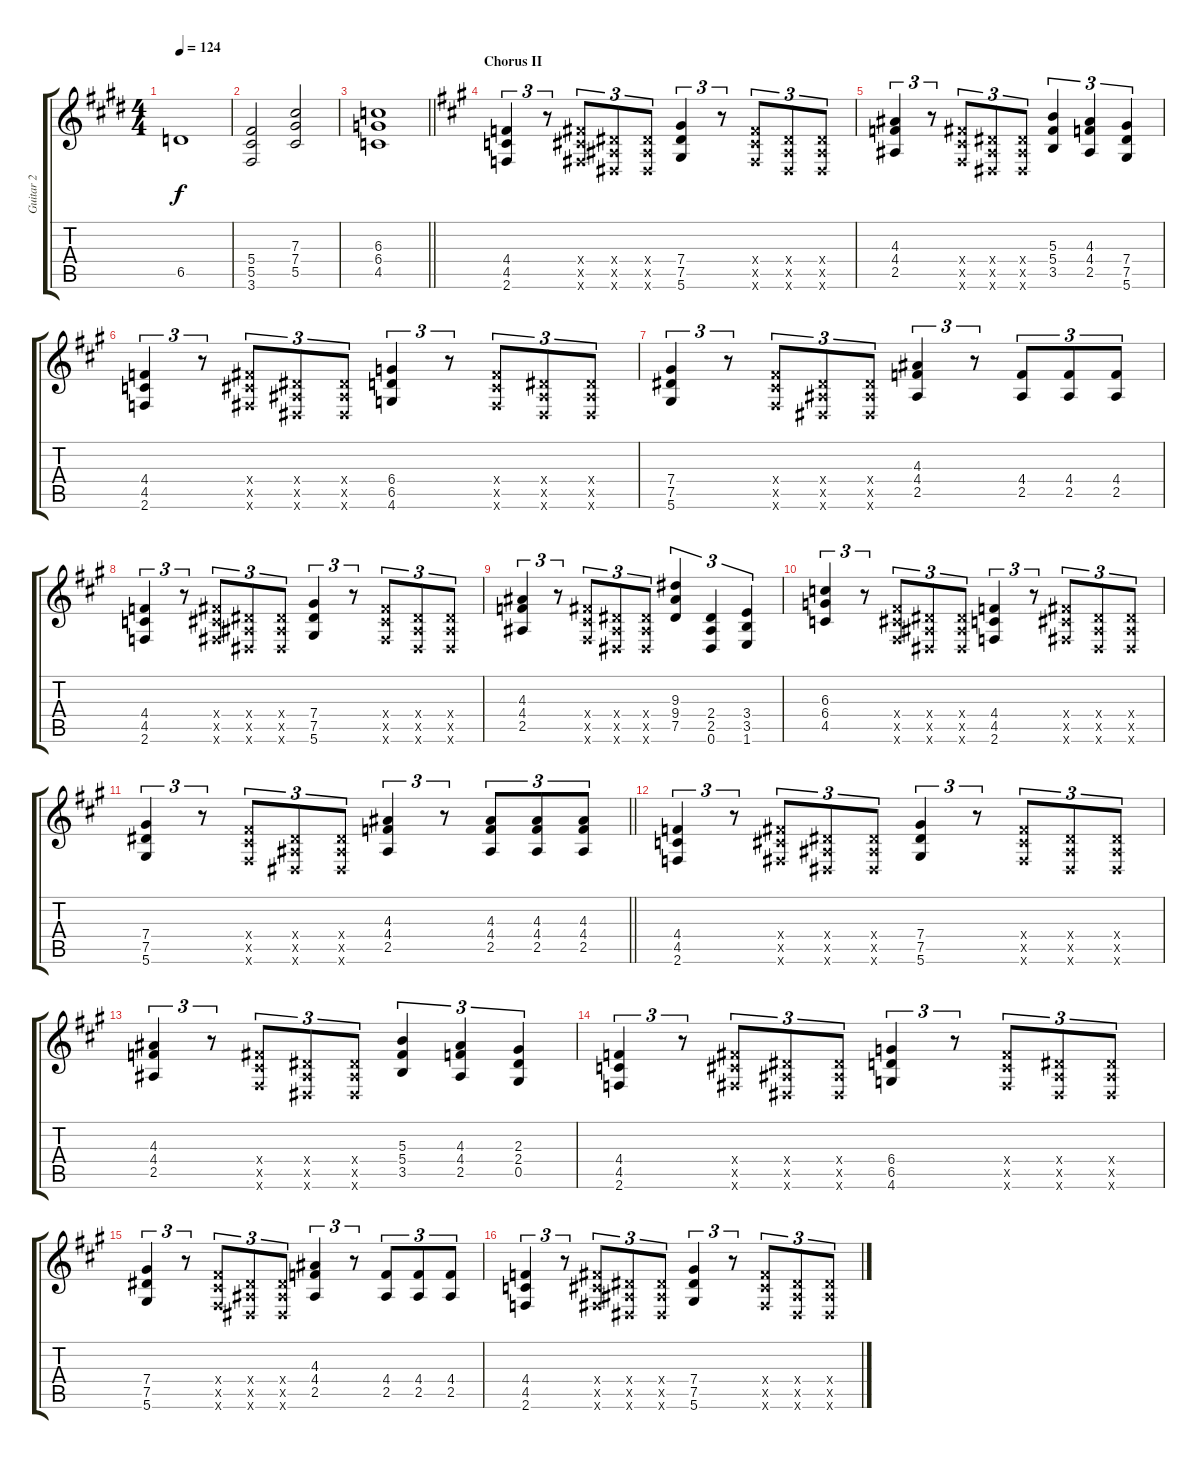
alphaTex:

\track ("Guitar 2" "Guitar 2") {instrument distortionguitar}
\staff {score tabs}
\tuning (Eb4 Bb3 Gb3 Db3 Ab2 Eb2) {hide}
\ts (4 4)
\tempo 124
\clef g2
\ks e
6.5.1{dy f} |
(5.4 5.5 3.6).2 (7.3 7.4 5.5).2 |
\barLineRight lightlight
(6.3 6.4 4.5).1 |
\section ("" "Chorus II")
\ks a
(4.4 4.5 2.6).4{tu (3 2)} r.8{tu (3 2)} (5.4{x} 5.5{x} 3.6{x}).8{tu (3 2)} (2.4{x} 2.5{x} 0.6{x}).8{tu (3 2)} (2.4{x} 2.5{x} 0.6{x}).8{tu (3 2)} (7.4 7.5 5.6).4{tu (3 2)} r.8{tu (3 2)} (5.4{x} 5.5{x} 3.6{x}).8{tu (3 2)} (2.4{x} 2.5{x} 0.6{x}).8{tu (3 2)} (2.4{x} 2.5{x} 0.6{x}).8{tu (3 2)} |
(4.3 4.4 2.5).4{tu (3 2)} r.8{tu (3 2)} (5.4{x} 5.5{x} 3.6{x}).8{tu (3 2)} (2.4{x} 2.5{x} 0.6{x}).8{tu (3 2)} (2.4{x} 2.5{x} 0.6{x}).8{tu (3 2)} (5.3 5.4 3.5).4{tu (3 2)} (4.3 4.4 2.5).4{tu (3 2)} (7.4 7.5 5.6).4{tu (3 2)} |
(4.4 4.5 2.6).4{tu (3 2)} r.8{tu (3 2)} (5.4{x} 5.5{x} 3.6{x}).8{tu (3 2)} (2.4{x} 2.5{x} 0.6{x}).8{tu (3 2)} (2.4{x} 2.5{x} 0.6{x}).8{tu (3 2)} (6.4 6.5 4.6).4{tu (3 2)} r.8{tu (3 2)} (5.4{x} 5.5{x} 3.6{x}).8{tu (3 2)} (2.4{x} 2.5{x} 0.6{x}).8{tu (3 2)} (2.4{x} 2.5{x} 0.6{x}).8{tu (3 2)} |
(7.4 7.5 5.6).4{tu (3 2)} r.8{tu (3 2)} (5.4{x} 5.5{x} 3.6{x}).8{tu (3 2)} (2.4{x} 2.5{x} 0.6{x}).8{tu (3 2)} (2.4{x} 2.5{x} 0.6{x}).8{tu (3 2)} (4.3 4.4 2.5).4{tu (3 2)} r.8{tu (3 2)} (4.4 2.5).8{tu (3 2)} (4.4 2.5).8{tu (3 2)} (4.4 2.5).8{tu (3 2)} |
(4.4 4.5 2.6).4{tu (3 2)} r.8{tu (3 2)} (5.4{x} 5.5{x} 3.6{x}).8{tu (3 2)} (2.4{x} 2.5{x} 0.6{x}).8{tu (3 2)} (2.4{x} 2.5{x} 0.6{x}).8{tu (3 2)} (7.4 7.5 5.6).4{tu (3 2)} r.8{tu (3 2)} (5.4{x} 5.5{x} 3.6{x}).8{tu (3 2)} (2.4{x} 2.5{x} 0.6{x}).8{tu (3 2)} (2.4{x} 2.5{x} 0.6{x}).8{tu (3 2)} |
(4.3 4.4 2.5).4{tu (3 2)} r.8{tu (3 2)} (5.4{x} 5.5{x} 3.6{x}).8{tu (3 2)} (2.4{x} 2.5{x} 0.6{x}).8{tu (3 2)} (2.4{x} 2.5{x} 0.6{x}).8{tu (3 2)} (9.3 9.4 7.5).4{tu (3 2)} (2.4 2.5 0.6).4{tu (3 2)} (3.4 3.5 1.6).4{tu (3 2)} |
(6.3 6.4 4.5).4{tu (3 2)} r.8{tu (3 2)} (5.4{x} 5.5{x} 3.6{x}).8{tu (3 2)} (2.4{x} 2.5{x} 0.6{x}).8{tu (3 2)} (2.4{x} 2.5{x} 0.6{x}).8{tu (3 2)} (4.4 4.5 2.6).4{tu (3 2)} r.8{tu (3 2)} (5.4{x} 5.5{x} 3.6{x}).8{tu (3 2)} (2.4{x} 2.5{x} 0.6{x}).8{tu (3 2)} (2.4{x} 2.5{x} 0.6{x}).8{tu (3 2)} |
\barLineRight lightlight
(7.4 7.5 5.6).4{tu (3 2)} r.8{tu (3 2)} (5.4{x} 5.5{x} 3.6{x}).8{tu (3 2)} (2.4{x} 2.5{x} 0.6{x}).8{tu (3 2)} (2.4{x} 2.5{x} 0.6{x}).8{tu (3 2)} (4.3 4.4 2.5).4{tu (3 2)} r.8{tu (3 2)} (4.3 4.4 2.5).8{tu (3 2)} (4.3 4.4 2.5).8{tu (3 2)} (4.3 4.4 2.5).8{tu (3 2)} |
(4.4 4.5 2.6).4{tu (3 2)} r.8{tu (3 2)} (5.4{x} 5.5{x} 3.6{x}).8{tu (3 2)} (2.4{x} 2.5{x} 0.6{x}).8{tu (3 2)} (2.4{x} 2.5{x} 0.6{x}).8{tu (3 2)} (7.4 7.5 5.6).4{tu (3 2)} r.8{tu (3 2)} (5.4{x} 5.5{x} 3.6{x}).8{tu (3 2)} (2.4{x} 2.5{x} 0.6{x}).8{tu (3 2)} (2.4{x} 2.5{x} 0.6{x}).8{tu (3 2)} |
(4.3 4.4 2.5).4{tu (3 2)} r.8{tu (3 2)} (5.4{x} 5.5{x} 3.6{x}).8{tu (3 2)} (2.4{x} 2.5{x} 0.6{x}).8{tu (3 2)} (2.4{x} 2.5{x} 0.6{x}).8{tu (3 2)} (5.3 5.4 3.5).4{tu (3 2)} (4.3 4.4 2.5).4{tu (3 2)} (2.3 2.4 0.5).4{tu (3 2)} |
(4.4 4.5 2.6).4{tu (3 2)} r.8{tu (3 2)} (5.4{x} 5.5{x} 3.6{x}).8{tu (3 2)} (2.4{x} 2.5{x} 0.6{x}).8{tu (3 2)} (2.4{x} 2.5{x} 0.6{x}).8{tu (3 2)} (6.4 6.5 4.6).4{tu (3 2)} r.8{tu (3 2)} (5.4{x} 5.5{x} 3.6{x}).8{tu (3 2)} (2.4{x} 2.5{x} 0.6{x}).8{tu (3 2)} (2.4{x} 2.5{x} 0.6{x}).8{tu (3 2)} |
(7.4 7.5 5.6).4{tu (3 2)} r.8{tu (3 2)} (5.4{x} 5.5{x} 3.6{x}).8{tu (3 2)} (2.4{x} 2.5{x} 0.6{x}).8{tu (3 2)} (2.4{x} 2.5{x} 0.6{x}).8{tu (3 2)} (4.3 4.4 2.5).4{tu (3 2)} r.8{tu (3 2)} (4.4 2.5).8{tu (3 2)} (4.4 2.5).8{tu (3 2)} (4.4 2.5).8{tu (3 2)} |
(4.4 4.5 2.6).4{tu (3 2)} r.8{tu (3 2)} (5.4{x} 5.5{x} 3.6{x}).8{tu (3 2)} (2.4{x} 2.5{x} 0.6{x}).8{tu (3 2)} (2.4{x} 2.5{x} 0.6{x}).8{tu (3 2)} (7.4 7.5 5.6).4{tu (3 2)} r.8{tu (3 2)} (5.4{x} 5.5{x} 3.6{x}).8{tu (3 2)} (2.4{x} 2.5{x} 0.6{x}).8{tu (3 2)} (2.4{x} 2.5{x} 0.6{x}).8{tu (3 2)}
